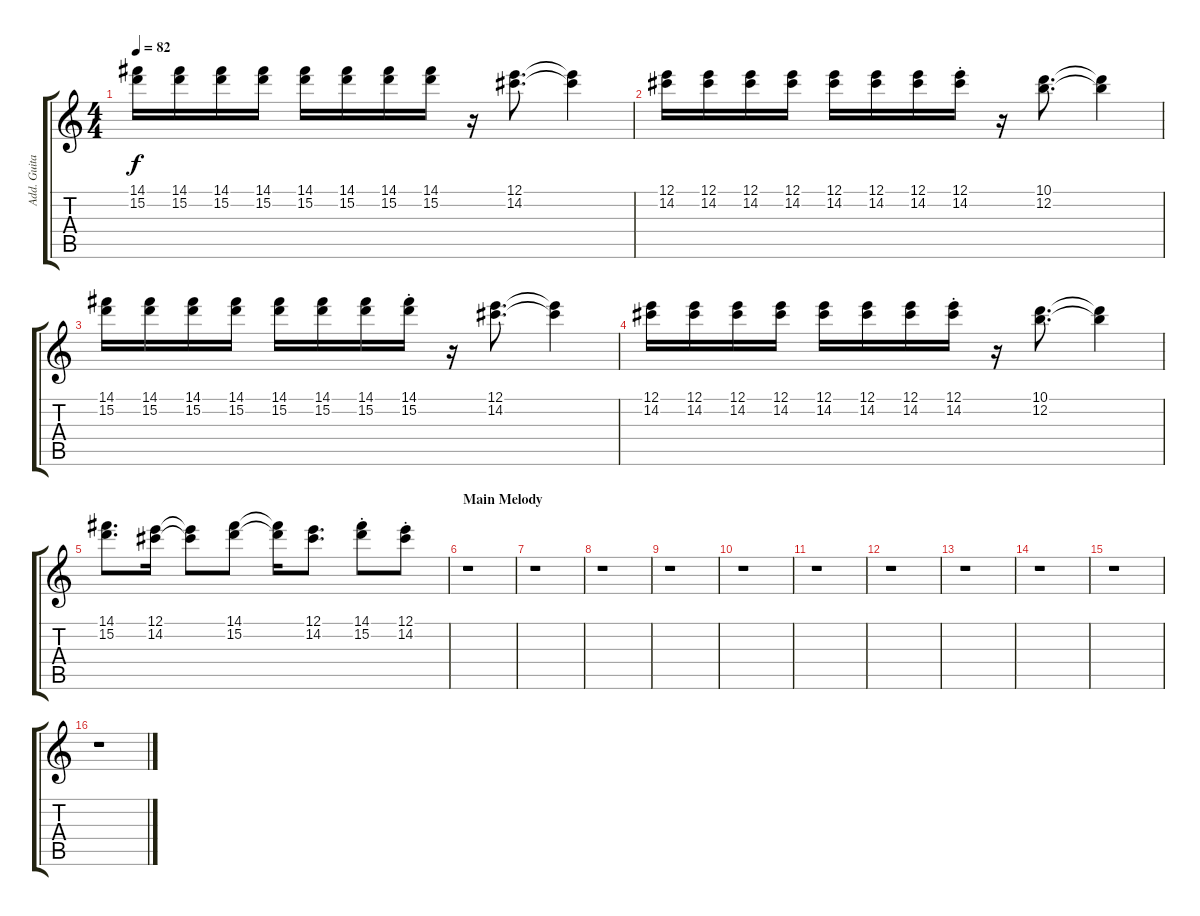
\track ("Add. Guitar" "Add. Guita") {instrument electricguitarjazz}
\staff {score tabs}
\tuning (E4 B3 G3 D3 A2 E2) {hide}
\ts (4 4)
\tempo 82
\clef g2
\ks c
(14.1 15.2).16{dy f} (14.1 15.2).16 (14.1 15.2).16 (14.1 15.2).16 (14.1 15.2).16 (14.1 15.2).16 (14.1 15.2).16 (14.1 15.2).16 r.16 (12.1 14.2).8{d} (12.1{t} 14.2{t}).4 |
(12.1 14.2).16 (12.1 14.2).16 (12.1 14.2).16 (12.1 14.2).16 (12.1 14.2).16 (12.1 14.2).16 (12.1 14.2).16 (12.1{st} 14.2{st}).16 r.16 (10.1 12.2).8{d} (10.1{t} 12.2{t}).4 |
(14.1 15.2).16 (14.1 15.2).16 (14.1 15.2).16 (14.1 15.2).16 (14.1 15.2).16 (14.1 15.2).16 (14.1 15.2).16 (14.1{st} 15.2{st}).16 r.16 (12.1 14.2).8{d} (12.1{t} 14.2{t}).4 |
(12.1 14.2).16 (12.1 14.2).16 (12.1 14.2).16 (12.1 14.2).16 (12.1 14.2).16 (12.1 14.2).16 (12.1 14.2).16 (12.1{st} 14.2{st}).16 r.16 (10.1 12.2).8{d} (10.1{t} 12.2{t}).4 |
(14.1 15.2).8{d} (12.1 14.2).16 (12.1{t} 14.2{t}).8 (14.1 15.2).8 (14.1{t} 15.2{t}).16 (12.1 14.2).8{d} (14.1{st} 15.2{st}).8 (12.1{st} 14.2{st}).8 |
\section ("" "Main Melody")
r.1 |
r.1 |
r.1 |
r.1 |
r.1 |
r.1 |
r.1 |
r.1 |
r.1 |
r.1 |
r.1
